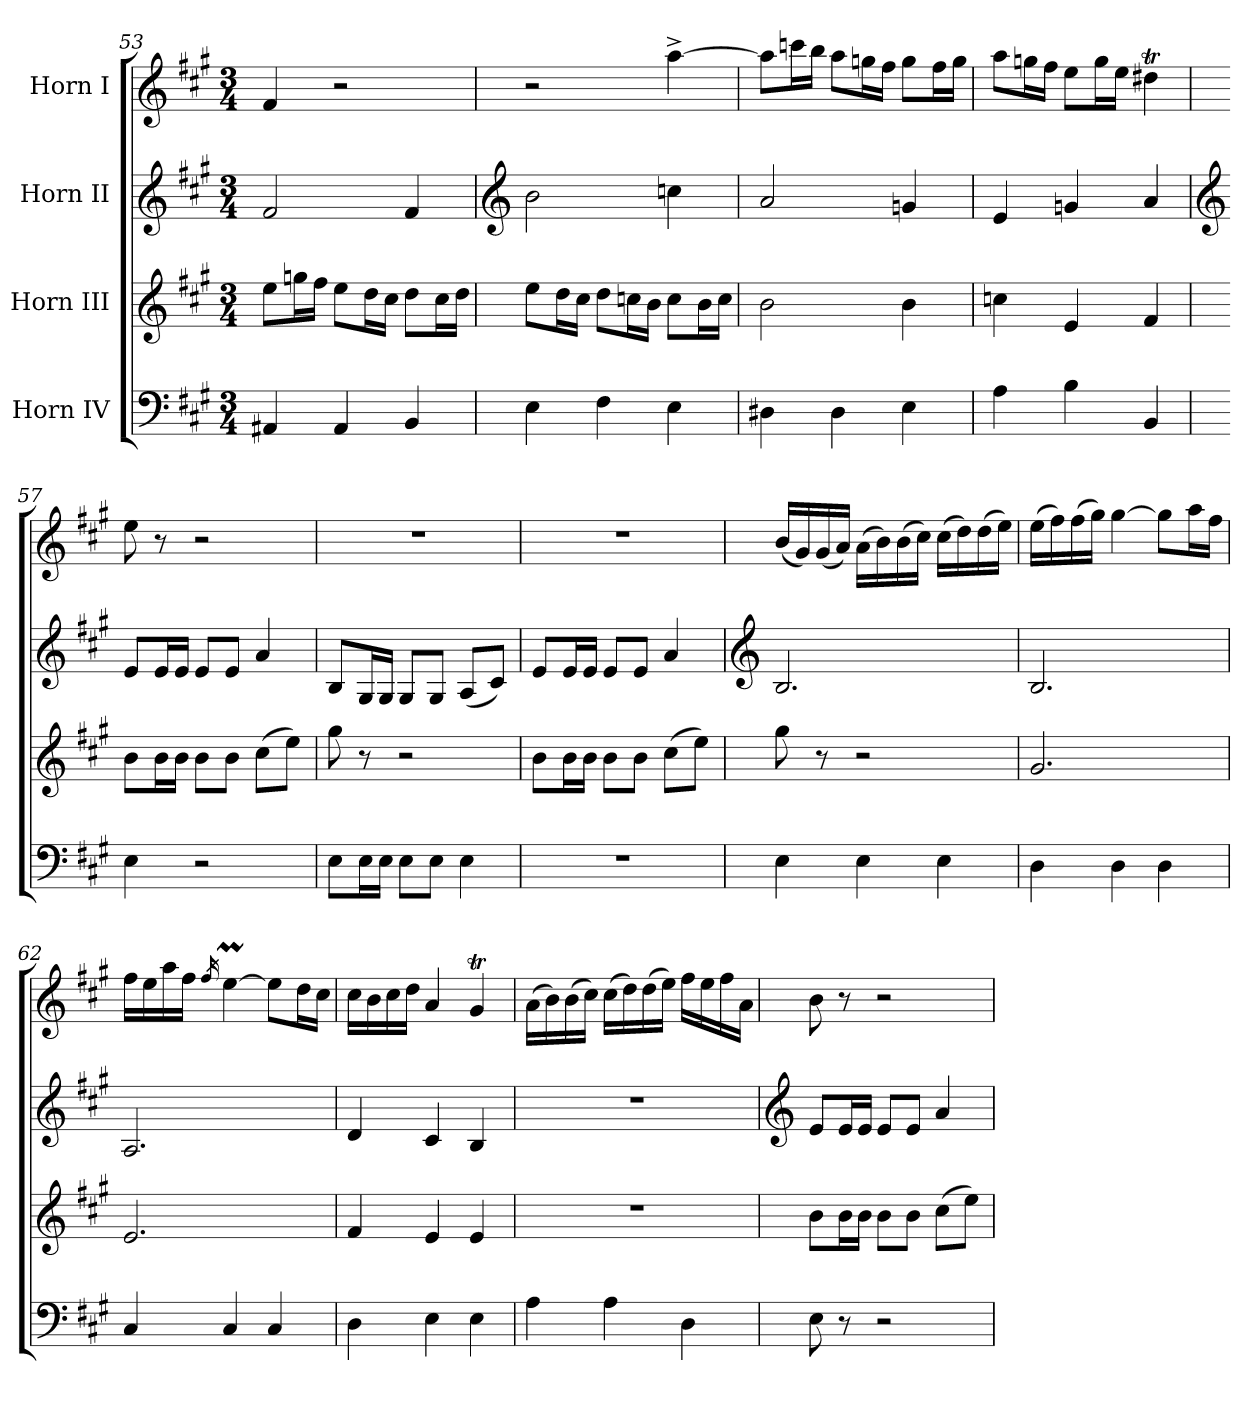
**kern	**kern	**kern	**kern
*part4	*part3	*part2	*part1
*staff4	*staff3	*staff2	*staff1
*I"Horn IV	*I"Horn III	*I"Horn II	*I"Horn I
*clefF4	*clefG2	*clefG2	*clefG2
*ITrd4c7	*ITrd4c7	*ITrd4c7	*ITrd4c7
*k[f#c#]	*k[f#c#]	*k[f#c#]	*k[f#c#]
*M3/4	*M3/4	*M3/4	*M3/4
=53	=53	=53	=53
4DD#X/	8a\L	2B/	4B/
.	16ccn\L	.	.
.	16b\JJ	.	.
4DD#/	8a\L	.	2r
.	16g\L	.	.
.	16f#\JJ	.	.
4EE/	8g\L	4B/	.
.	16f#\L	.	.
.	16g\JJ	.	.
=54	=54	=54	=54
*	*	*clefG2	*
4AA\	8a\L	2e\	2r
.	16g\L	.	.
.	16f#\JJ	.	.
4BB\	8g\L	.	.
.	16fn\L	.	.
.	16e\JJ	.	.
4AA\	8f\L	4fn\	[4dd^\
.	16e\L	.	.
.	16f\JJ	.	.
!!LO:LB:g=z
=55	=55	=55	=55
4GG#X\	2e\	2d/	8dd\L]
.	.	.	16ffn\L
.	.	.	16ee\JJ
4GG#\	.	.	8dd\L
.	.	.	16ccn\L
.	.	.	16b\JJ
4AA\	4e\	4cn/	8cc\L
.	.	.	16b\L
.	.	.	16cc\JJ
=56	=56	=56	=56
4D\	4fn\	4A/	8dd\L
.	.	.	16ccn\L
.	.	.	16b\JJ
4E\	4A/	4cn/	8a\L
.	.	.	16cc\L
.	.	.	16a\JJ
4EE/	4B/	4d/	4g#Xt\
=57	=57	=57	=57
*	*	*clefG2	*
4AA\	8e\L	8A/L	8a\
.	16e\L	16A/L	8r
.	16e\JJ	16A/JJ	.
2r	8e\L	8A/L	2r
.	8e\J	8A/J	.
.	(8f#\L	4d/	.
.	8a\J)	.	.
=58	=58	=58	=58
8AA\L	8cc#\	8E/L	2.r
16AA\L	8r	16C#/L	.
16AA\JJ	.	16C#/JJ	.
8AA\L	2r	8C#/L	.
8AA\J	.	8C#/J	.
4AA\	.	(8D/L	.
.	.	8F#/J)	.
=59	=59	=59	=59
2.r	8e\L	8A/L	2.r
.	16e\L	16A/L	.
.	16e\JJ	16A/JJ	.
.	8e\L	8A/L	.
.	8e\J	8A/J	.
.	(8f#\L	4d/	.
.	8a\J)	.	.
!!LO:PB:g=z
=60	=60	=60	=60
*	*	*clefG2	*
4AA\	8cc#\	2.E/	(16e/LL
.	.	.	16c#/)
.	8r	.	(16c#/
.	.	.	16d/JJ)
4AA\	2r	.	(16d\LL
.	.	.	16e\)
.	.	.	(16e\
.	.	.	16f#\JJ)
4AA\	.	.	(16f#\LL
.	.	.	16g\)
.	.	.	(16g\
.	.	.	16a\JJ)
=61	=61	=61	=61
4GG\	2.c#/	2.E/	(16a\LL
.	.	.	16b\)
.	.	.	(16b\
.	.	.	16cc#\JJ)
4GG\	.	.	[4cc#\
4GG\	.	.	8cc#\L]
.	.	.	16dd\L
.	.	.	16b\JJ
=62	=62	=62	=62
4FF#/	2.A/	2.D/	16b\LL
.	.	.	16a\
.	.	.	16dd\
.	.	.	16b\JJ
.	.	.	16qb/
4FF#/	.	.	[4aM\
4FF#/	.	.	8a\L]
.	.	.	16g\L
.	.	.	16f#\JJ
=63	=63	=63	=63
4GG\	4B/	4G/	16f#\LL
.	.	.	16e\
.	.	.	16f#\
.	.	.	16g\JJ
4AA\	4A/	4F#/	4d/
4AA\	4A/	4E/	4c#t/
!!LO:LB:g=z
=64	=64	=64	=64
4D\	2.r	2.r	(16d\LL
.	.	.	16e\)
.	.	.	(16e\
.	.	.	16f#\JJ)
4D\	.	.	(16f#\LL
.	.	.	16g\)
.	.	.	(16g\
.	.	.	16a\JJ)
4GG\	.	.	16b\LL
.	.	.	16a\
.	.	.	16b\
.	.	.	16d\JJ
=65	=65	=65	=65
*	*	*clefG2	*
8AA\	8e\L	8A/L	8e\
8r	16e\L	16A/L	8r
.	16e\JJ	16A/JJ	.
2r	8e\L	8A/L	2r
.	8e\J	8A/J	.
.	(8f#\L	4d/	.
.	8a\J)	.	.
=	=	=	=
*-	*-	*-	*-
